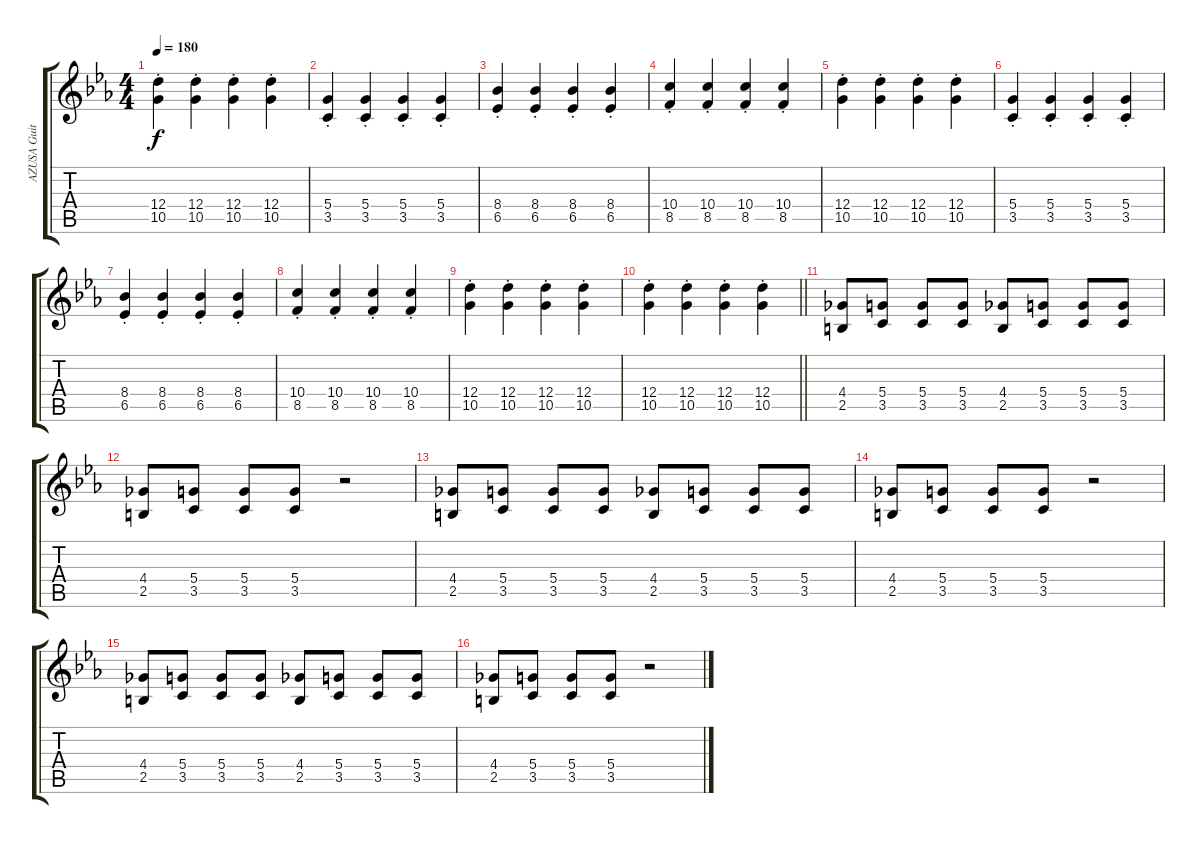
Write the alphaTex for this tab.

\track ("AZUSA Guitar" "AZUSA Guit") {instrument distortionguitar}
\staff {score tabs}
\tuning (E4 B3 G3 D3 A2 E2) {hide}
\ts (4 4)
\tempo 180
\clef g2
\ks cminor
(12.4{st} 10.5{st}).4{dy f} (12.4{st} 10.5{st}).4 (12.4{st} 10.5{st}).4 (12.4{st} 10.5{st}).4 |
(5.4{st} 3.5{st}).4 (5.4{st} 3.5{st}).4 (5.4{st} 3.5{st}).4 (5.4{st} 3.5{st}).4 |
(8.4{st} 6.5{st}).4 (8.4{st} 6.5{st}).4 (8.4{st} 6.5{st}).4 (8.4{st} 6.5{st}).4 |
(10.4{st} 8.5{st}).4 (10.4{st} 8.5{st}).4 (10.4{st} 8.5{st}).4 (10.4{st} 8.5{st}).4 |
(12.4{st} 10.5{st}).4 (12.4{st} 10.5{st}).4 (12.4{st} 10.5{st}).4 (12.4{st} 10.5{st}).4 |
(5.4{st} 3.5{st}).4 (5.4{st} 3.5{st}).4 (5.4{st} 3.5{st}).4 (5.4{st} 3.5{st}).4 |
(8.4{st} 6.5{st}).4 (8.4{st} 6.5{st}).4 (8.4{st} 6.5{st}).4 (8.4{st} 6.5{st}).4 |
(10.4{st} 8.5{st}).4 (10.4{st} 8.5{st}).4 (10.4{st} 8.5{st}).4 (10.4{st} 8.5{st}).4 |
(12.4{st} 10.5{st}).4 (12.4{st} 10.5{st}).4 (12.4{st} 10.5{st}).4 (12.4{st} 10.5{st}).4 |
\barLineRight lightlight
(12.4{st} 10.5{st}).4 (12.4{st} 10.5{st}).4 (12.4{st} 10.5{st}).4 (12.4{st} 10.5{st}).4 |
(4.4 2.5).8 (5.4 3.5).8 (5.4 3.5).8 (5.4 3.5).8 (4.4 2.5).8 (5.4 3.5).8 (5.4 3.5).8 (5.4 3.5).8 |
(4.4 2.5).8 (5.4 3.5).8 (5.4 3.5).8 (5.4 3.5).8 r.2 |
(4.4 2.5).8 (5.4 3.5).8 (5.4 3.5).8 (5.4 3.5).8 (4.4 2.5).8 (5.4 3.5).8 (5.4 3.5).8 (5.4 3.5).8 |
(4.4 2.5).8 (5.4 3.5).8 (5.4 3.5).8 (5.4 3.5).8 r.2 |
(4.4 2.5).8 (5.4 3.5).8 (5.4 3.5).8 (5.4 3.5).8 (4.4 2.5).8 (5.4 3.5).8 (5.4 3.5).8 (5.4 3.5).8 |
(4.4 2.5).8 (5.4 3.5).8 (5.4 3.5).8 (5.4 3.5).8 r.2
